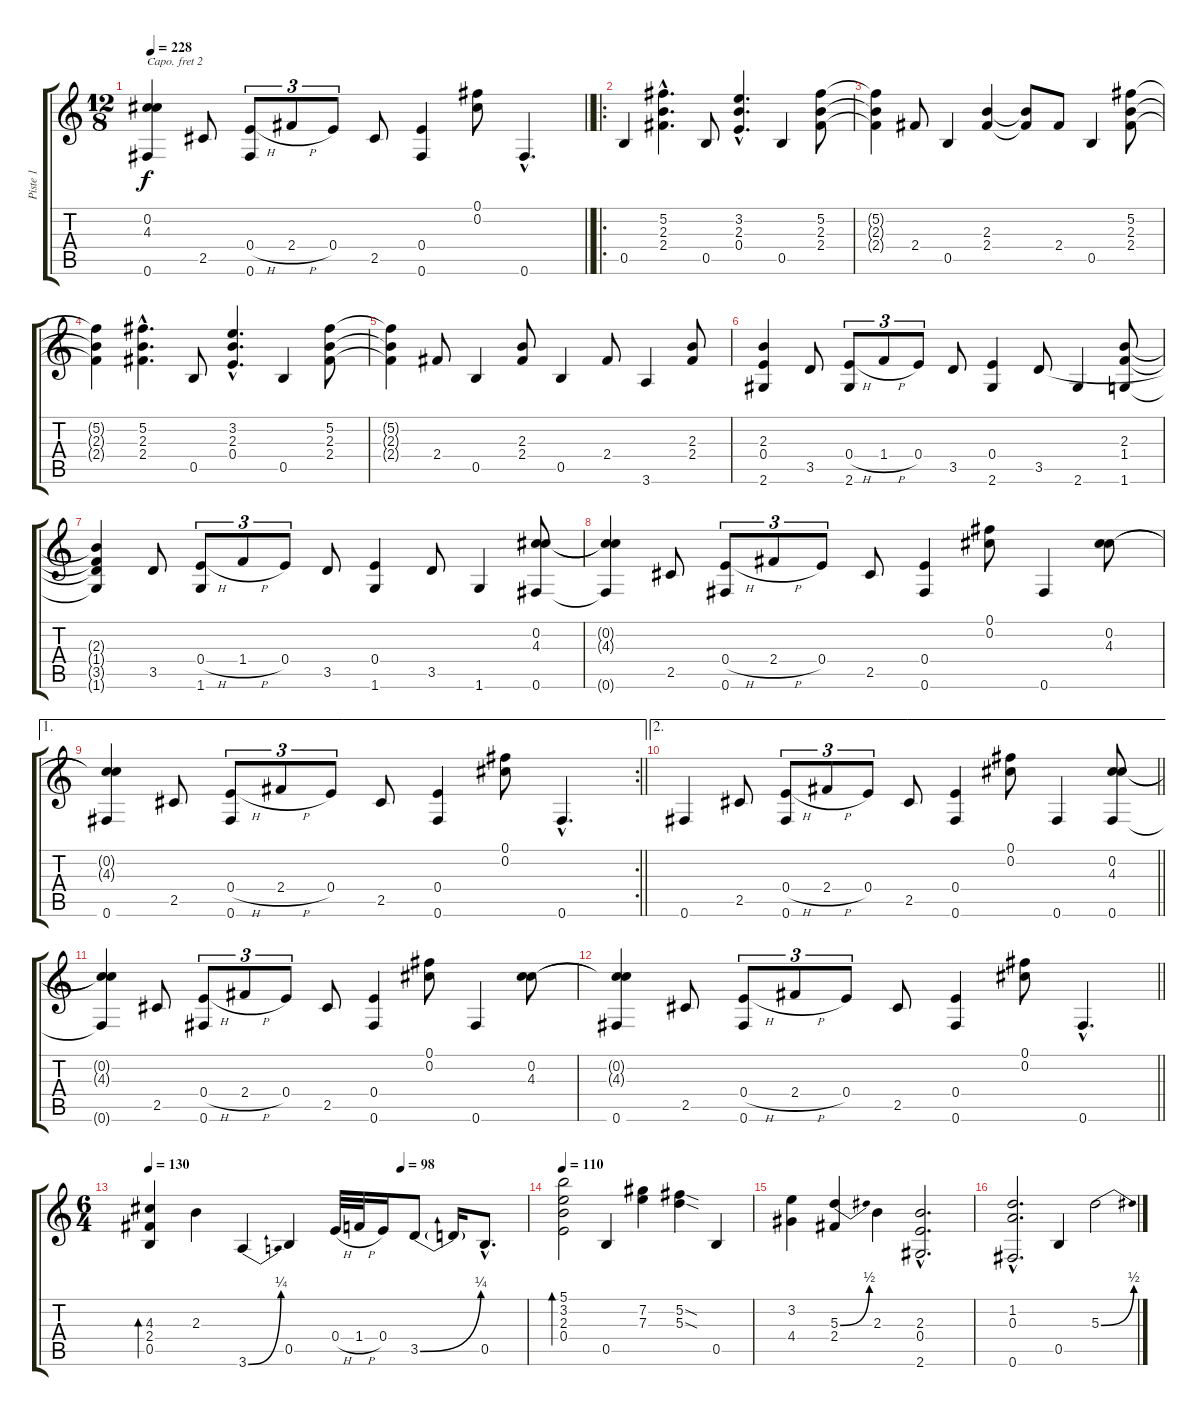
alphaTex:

\track ("Piste 1" "Piste 1") {instrument acousticguitarsteel}
\staff {score tabs}
\capo 2
\tuning (E4 B3 G3 D3 A2 E2) {hide}
\ts (12 8)
\tempo 228
\clef g2
\barLineRight lightlight
\ks c
(0.2{t} 4.3{t} 0.6).4{dy f} 2.5.8 (0.4{h} 0.6).8{tu (3 2)} 2.4{h}.8{tu (3 2)} 0.4.8{tu (3 2)} 2.5.8 (0.4 0.6).4 (0.1 0.2).8 0.6{hac}.4{d} |
\ro
0.5.4 (5.2{hac} 2.3{hac} 2.4{hac}).4{d} 0.5.8 (3.2{hac} 2.3{hac} 0.4{hac}).4{d} 0.5.4 (5.2 2.3 2.4).8 |
(5.2{t} 2.3{t} 2.4{t}).4 2.4.8 0.5.4 (2.3 2.4).4 (2.3{t} 2.4{t}).8 2.4.8 0.5.4 (5.2 2.3 2.4).8 |
(5.2{t} 2.3{t} 2.4{t}).4 (5.2{hac} 2.3{hac} 2.4{hac}).4{d} 0.5.8 (3.2{hac} 2.3{hac} 0.4{hac}).4{d} 0.5.4 (5.2 2.3 2.4).8 |
(5.2{t} 2.3{t} 2.4{t}).4 2.4.8 0.5.4 (2.3 2.4).8 0.5.4 2.4.8 3.6.4 (2.3 2.4).8 |
(2.3 0.4 2.6).4 3.5.8 (0.4{h} 2.6).8{tu (3 2)} 1.4{h}.8{tu (3 2)} 0.4.8{tu (3 2)} 3.5.8 (0.4 2.6).4 3.5.8 2.6.4 (2.3 1.4 1.6).8 |
(2.3{t} 1.4{t} 3.5{t} 1.6{t}).4 3.5.8 (0.4{h} 1.6).8{tu (3 2)} 1.4{h}.8{tu (3 2)} 0.4.8{tu (3 2)} 3.5.8 (0.4 1.6).4 3.5.8 1.6.4 (0.2 4.3 0.6).8 |
(0.2{t} 4.3{t} 0.6{t}).4 2.5.8 (0.4{h} 0.6).8{tu (3 2)} 2.4{h}.8{tu (3 2)} 0.4.8{tu (3 2)} 2.5.8 (0.4 0.6).4 (0.1 0.2).8 0.6.4 (0.2 4.3).8 |
\ae 1
\rc 2
\barLineRight lightlight
(0.2{t} 4.3{t} 0.6).4 2.5.8 (0.4{h} 0.6).8{tu (3 2)} 2.4{h}.8{tu (3 2)} 0.4.8{tu (3 2)} 2.5.8 (0.4 0.6).4 (0.1 0.2).8 0.6{hac}.4{d} |
\ae 2
\barLineRight lightlight
0.6.4 2.5.8 (0.4{h} 0.6).8{tu (3 2)} 2.4{h}.8{tu (3 2)} 0.4.8{tu (3 2)} 2.5.8 (0.4 0.6).4 (0.1 0.2).8 0.6.4 (0.2 4.3 0.6).8 |
(0.2{t} 4.3{t} 0.6{t}).4 2.5.8 (0.4{h} 0.6).8{tu (3 2)} 2.4{h}.8{tu (3 2)} 0.4.8{tu (3 2)} 2.5.8 (0.4 0.6).4 (0.1 0.2).8 0.6.4 (0.2 4.3).8 |
\barLineRight lightlight
(0.2{t} 4.3{t} 0.6).4 2.5.8 (0.4{h} 0.6).8{tu (3 2)} 2.4{h}.8{tu (3 2)} 0.4.8{tu (3 2)} 2.5.8 (0.4 0.6).4 (0.1 0.2).8 0.6{hac}.4{d} |
\ts (6 4)
\tempo 130
\tempo (98 0.6666666666666666)
(4.3 2.4 0.5).4{bd 240} 2.3.4 3.6{be (bend 0 0 60 1)}.4 0.5.4 0.4{h}.32 1.4{h}.32 0.4.16 3.5{be (bend 0 0 60 1)}.8 3.5{t}.16 0.5{hac}.8{d} |
\tempo 110
(5.1 3.2 2.3 0.4).2{bd 240} 0.5.4 (7.2 7.3).4 (5.2{sod} 5.3{sod}).4 0.5.4 |
(3.2 4.4).4 (5.3{be (bend 0 0 60 2)} 2.4).4 2.3.4 (2.3{hac} 0.4{hac} 2.6{hac}).2{d} |
(1.2{hac} 0.3{hac} 0.6{hac}).2{d} 0.5.4 5.3{be (bend 0 0 60 2)}.2
